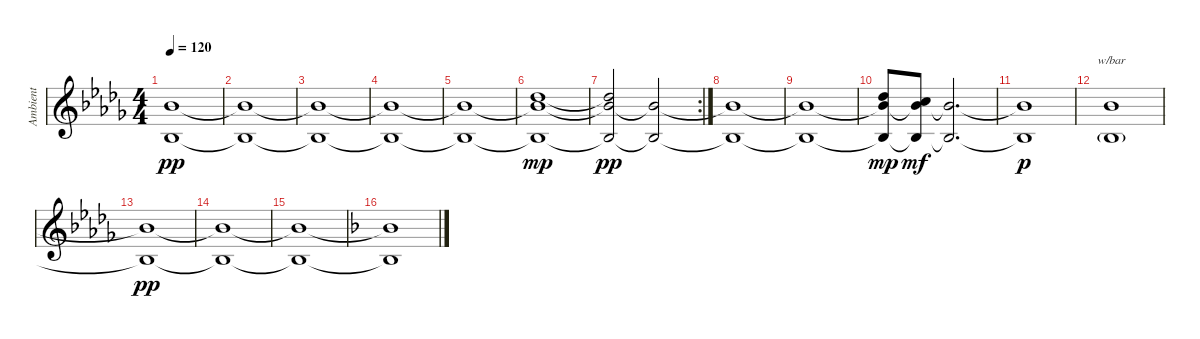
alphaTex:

\track ("Ambient" "Ambient") {instrument fx6goblins}
\staff {score}
\tuning (E4 B3 G3 D3 A2 E2) {hide}
\ts (4 4)
\tempo 120
\clef g2
\ks bbminor
(11.2{t} 3.3{t}).1{dy pp} |
(11.2{t} 3.3{t}).1 |
(11.2{t} 3.3{t}).1 |
(11.2{t} 3.3{t}).1 |
(11.2{t} 3.3{t}).1 |
(9.1 11.2{t} 3.3{t}).1{dy mp} |
\rc 2
(9.1{t} 11.2{t} 3.3{t}).2{dy pp} (11.2{t} 3.3{t}).2 |
(11.2{t} 3.3{t}).1 |
(11.2{t} 3.3{t}).1 |
(9.1 11.2{t} 3.3{t}).8{dy mp} (8.1 11.2{t} 3.3{t}).8{dy mf} (11.2{t} 3.3{t}).2{d} |
(11.2{t} 3.3{t}).1{dy p} |
(11.2 3.3{g}).1{tbe (custom default 0 0 50 0 55 -2 60 -2)} |
(11.2{t} 3.3{t}).1{dy pp} |
(11.2{t} 3.3{t}).1 |
(11.2{t} 3.3{t}).1 |
\ks dminor
(11.2{t} 3.3{t}).1
